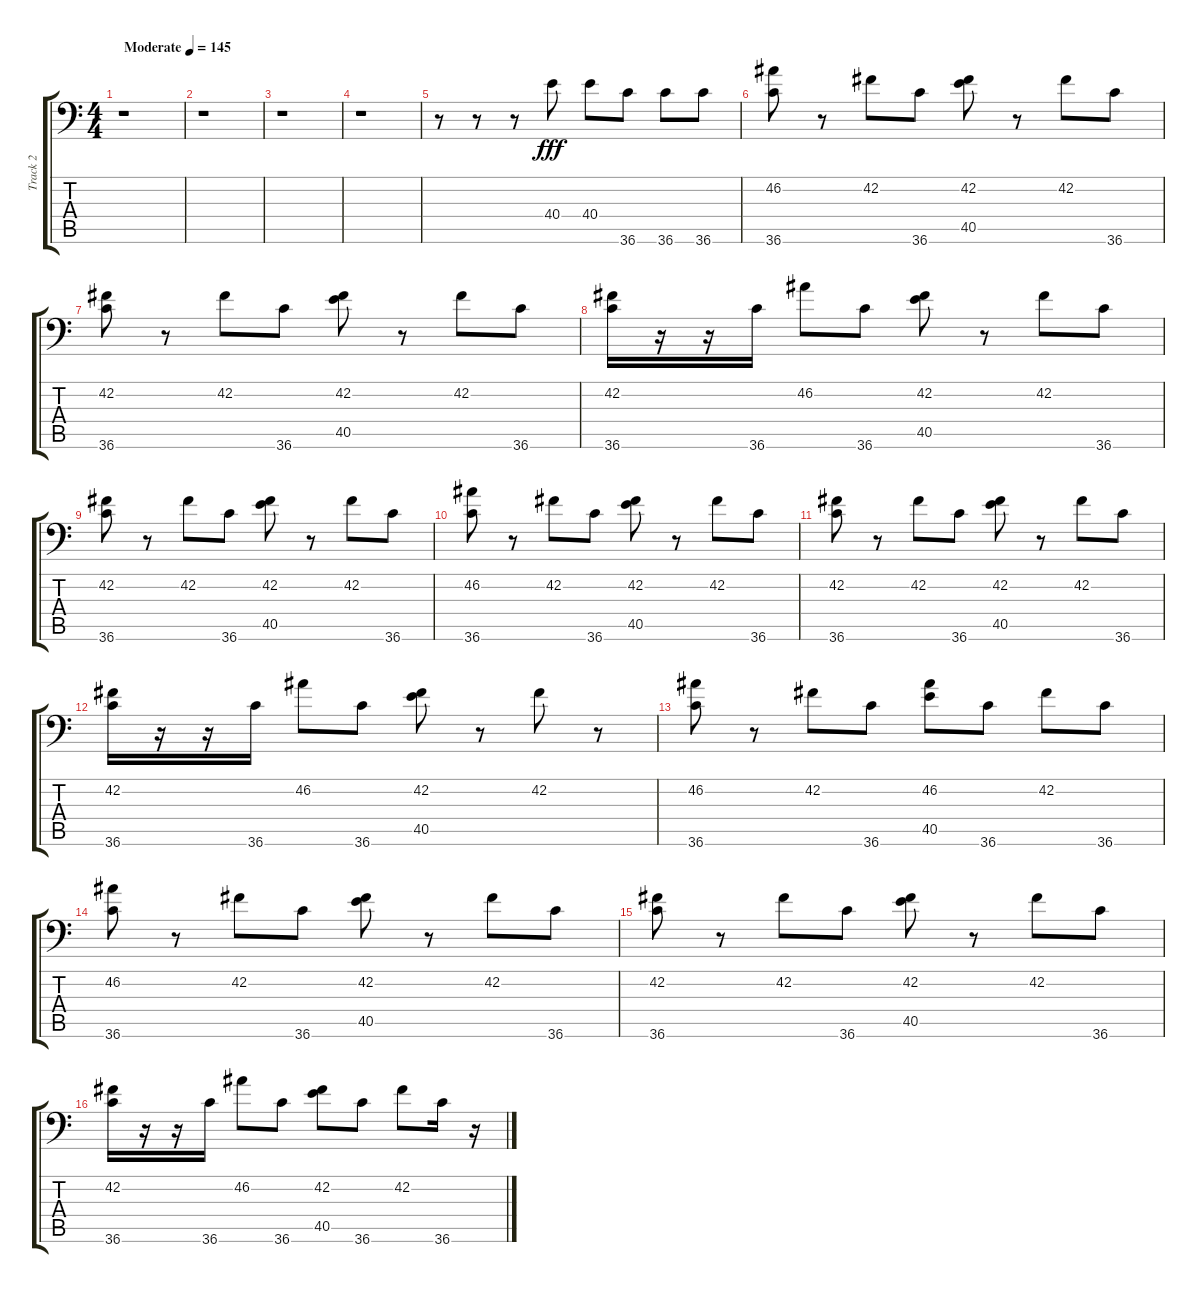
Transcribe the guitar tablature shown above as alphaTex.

\track ("Track 2" "Track 2") {instrument acousticgrandpiano}
\staff {score tabs}
\tuning (C-1 C-1 C-1 C-1 C-1 C-1) {hide}
\ts (4 4)
\tempo (145 "Moderate")
\clef f4
\ks c
r.1{dy fff instrument acousticgrandpiano} |
r.1 |
r.1 |
r.1 |
r.8 r.8 r.8 40.4.8 40.4.8 36.6.8 36.6.8 36.6.8 |
(46.2 36.6).8 r.8 42.2.8 36.6.8 (42.2 40.5).8 r.8 42.2.8 36.6.8 |
(42.2 36.6).8 r.8 42.2.8 36.6.8 (42.2 40.5).8 r.8 42.2.8 36.6.8 |
(42.2 36.6).16 r.16 r.16 36.6.16 46.2.8 36.6.8 (42.2 40.5).8 r.8 42.2.8 36.6.8 |
(42.2 36.6).8 r.8 42.2.8 36.6.8 (42.2 40.5).8 r.8 42.2.8 36.6.8 |
(46.2 36.6).8 r.8 42.2.8 36.6.8 (42.2 40.5).8 r.8 42.2.8 36.6.8 |
(42.2 36.6).8 r.8 42.2.8 36.6.8 (42.2 40.5).8 r.8 42.2.8 36.6.8 |
(42.2 36.6).16 r.16 r.16 36.6.16 46.2.8 36.6.8 (42.2 40.5).8 r.8 42.2.8 r.8 |
(46.2 36.6).8 r.8 42.2.8 36.6.8 (46.2 40.5).8 36.6.8 42.2.8 36.6.8 |
(46.2 36.6).8 r.8 42.2.8 36.6.8 (42.2 40.5).8 r.8 42.2.8 36.6.8 |
(42.2 36.6).8 r.8 42.2.8 36.6.8 (42.2 40.5).8 r.8 42.2.8 36.6.8 |
(42.2 36.6).16 r.16 r.16 36.6.16 46.2.8 36.6.8 (42.2 40.5).8 36.6.8 42.2.8 36.6.16 r.16
